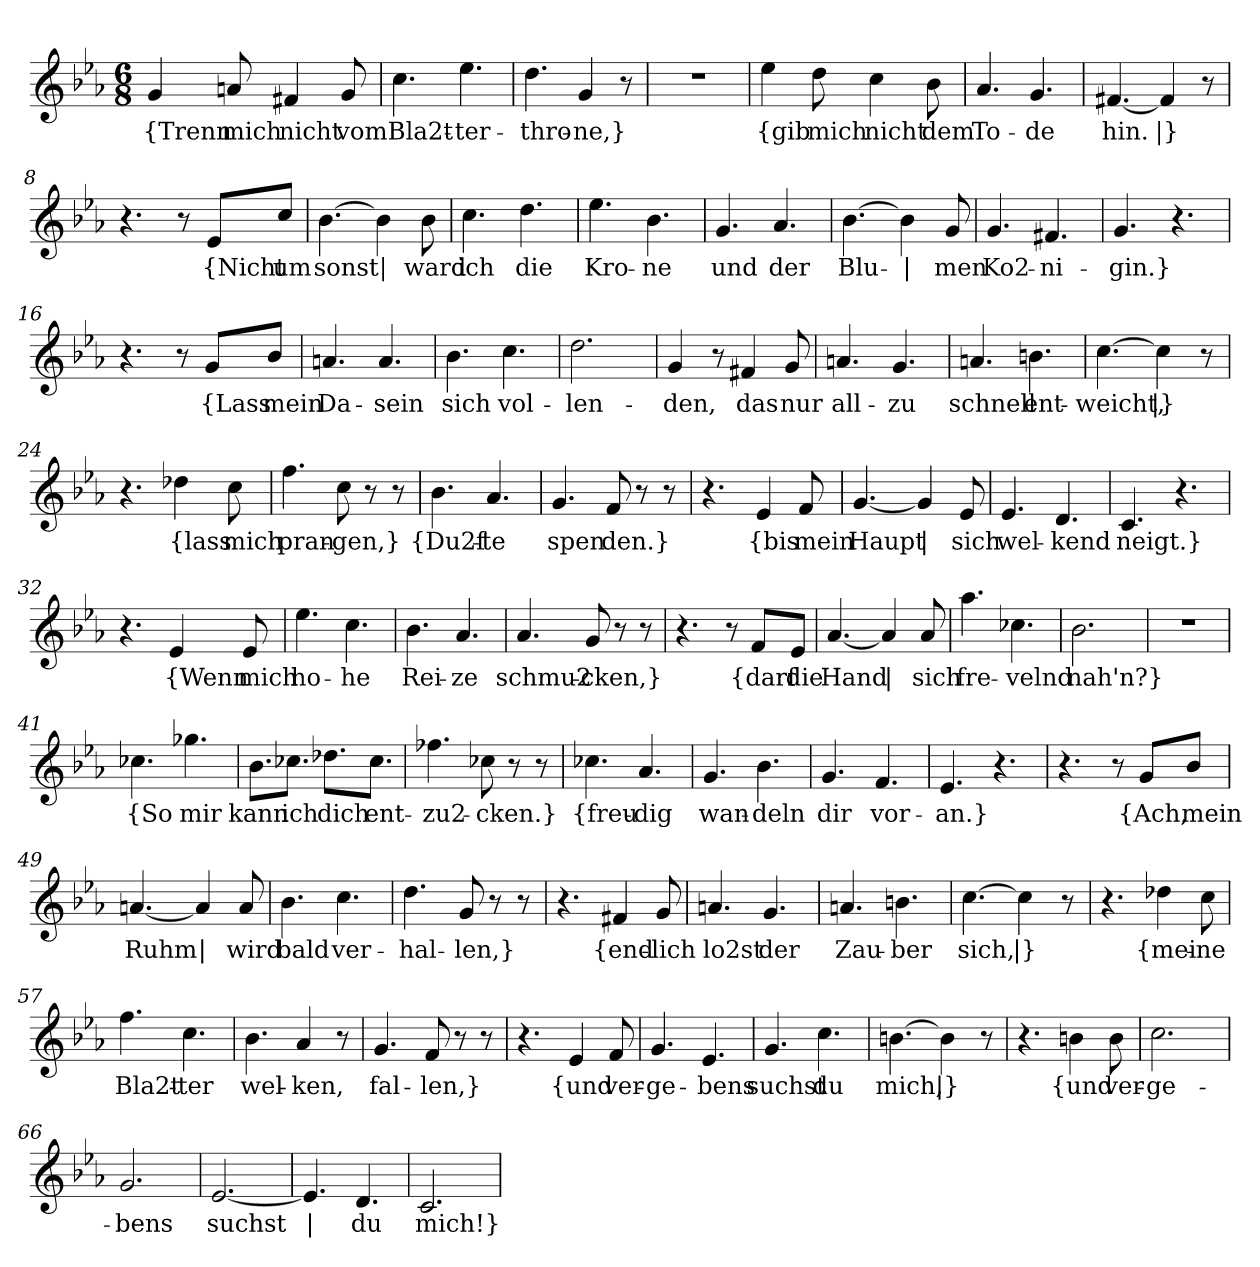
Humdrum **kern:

**kern	**text
*part1	*part1
*staff1	*staff1
*clefG2	*
*k[b-e-a-]	*
*M6/8	*
=1	=1
!	!LO:LY:b
4g/	{Trenn
!	!LO:LY:b
8an/	mich
!	!LO:LY:b
4f#X/	nicht
!	!LO:LY:b
8g/	vom
=2	=2
!	!LO:LY:b
4.cc\	Bla2t-
!	!LO:LY:b
4.ee-\	-ter-
=3	=3
!	!LO:LY:b
4.dd\	-thro-
!	!LO:LY:b
4g/	-ne,}
8r	.
=4	=4
2.r	.
=5	=5
!	!LO:LY:b
4ee-\	{gib
!	!LO:LY:b
8dd\	mich
!	!LO:LY:b
4cc\	nicht
!	!LO:LY:b
8b-\	dem
=6	=6
!	!LO:LY:b
4.a-/	To-
!	!LO:LY:b
4.g/	-de
=7	=7
!	!LO:LY:b
[4.f#X/	hin.
!	!LO:LY:b
4f#/]	|}
8r	.
!!LO:LB:g=z
=8	=8
4.r	.
8r	.
!	!LO:LY:b
8e-/L	{Nicht
!	!LO:LY:b
8cc/J	um
=9	=9
!	!LO:LY:b
[4.b-\	-sonst
!	!LO:LY:b
4b-\]	|
!	!LO:LY:b
8b-\	ward
=10	=10
!	!LO:LY:b
4.cc\	ich
!	!LO:LY:b
4.dd\	die
=11	=11
!	!LO:LY:b
4.ee-\	Kro-
!	!LO:LY:b
4.b-\	-ne
=12	=12
!	!LO:LY:b
4.g/	und
!	!LO:LY:b
4.a-/	der
=13	=13
!	!LO:LY:b
[4.b-\	Blu-
!	!LO:LY:b
4b-\]	|
!	!LO:LY:b
8g/	-men
=14	=14
!	!LO:LY:b
4.g/	Ko2-
!	!LO:LY:b
4.f#X/	-ni-
=15	=15
!	!LO:LY:b
4.g/	-gin.}
4.r	.
!!LO:LB:g=z
=16	=16
4.r	.
8r	.
!	!LO:LY:b
8g/L	{Lass
!	!LO:LY:b
8b-/J	mein
=17	=17
!	!LO:LY:b
4.an/	Da-
!	!LO:LY:b
4.a/	sein
=18	=18
!	!LO:LY:b
4.b-\	sich
!	!LO:LY:b
4.cc\	vol-
=19	=19
!	!LO:LY:b
2.dd\	-len-
=20	=20
!	!LO:LY:b
4g/	-den,
8r	.
!	!LO:LY:b
4f#X/	das
!	!LO:LY:b
8g/	nur
=21	=21
!	!LO:LY:b
4.an/	all-
!	!LO:LY:b
4.g/	-zu
=22	=22
!	!LO:LY:b
4.an/	schnell
!	!LO:LY:b
4.bn\	ent-
=23	=23
!	!LO:LY:b
[4.cc\	-weicht,
!	!LO:LY:b
4cc\]	|}
8r	.
!!LO:LB:g=z
=24	=24
4.r	.
!	!LO:LY:b
4dd-X\	{lass
!	!LO:LY:b
8cc\	mich
=25	=25
!	!LO:LY:b
4.ff\	pran-
!	!LO:LY:b
8cc\	-gen,}
8r	.
8r	.
=26	=26
!	!LO:LY:b
4.b-\	{Du2f-
!	!LO:LY:b
4.a-/	-te
=27	=27
!	!LO:LY:b
4.g/	spen
!	!LO:LY:b
8f/	-den.}
8r	.
8r	.
=28	=28
4.r	.
!	!LO:LY:b
4e-/	{bis
!	!LO:LY:b
8f/	mein
=29	=29
!	!LO:LY:b
[4.g/	Haupt
!	!LO:LY:b
4g/]	|
!	!LO:LY:b
8e-/	sich
=30	=30
!	!LO:LY:b
4.e-/	wel-
!	!LO:LY:b
4.d/	-kend
!!LO:LB:g=z
=31	=31
!	!LO:LY:b
4.c/	neigt.}
4.r	.
=32	=32
4.r	.
!	!LO:LY:b
4e-/	{Wenn
!	!LO:LY:b
8e-/	mich
=33	=33
!	!LO:LY:b
4.ee-\	ho-
!	!LO:LY:b
4.cc\	-he
=34	=34
!	!LO:LY:b
4.b-\	Rei-
!	!LO:LY:b
4.a-/	-ze
=35	=35
!	!LO:LY:b
4.a-/	schmu2-
!	!LO:LY:b
8g/	-cken,}
8r	.
8r	.
=36	=36
4.r	.
8r	.
!	!LO:LY:b
8f/L	{darf
!	!LO:LY:b
8e-/J	die
=37	=37
!	!LO:LY:b
[4.a-/	Hand
!	!LO:LY:b
4a-/]	|
!	!LO:LY:b
8a-/	sich
=38	=38
!	!LO:LY:b
4.aa-\	fre-
!	!LO:LY:b
4.cc-X\	-velnd
!!LO:LB:g=z
=39	=39
!	!LO:LY:b
2.b-\	nah'n?}
=40	=40
2.r	.
=41	=41
!	!LO:LY:b
4.cc-X\	{So
!	!LO:LY:b
4.gg-X\	mir
=42	=42
!	!LO:LY:b
8.b-\L	kann
!	!LO:LY:b
8.cc-X\J	ich
!	!LO:LY:b
8.dd-X\L	dich
!	!LO:LY:b
8.cc-\J	ent-
=43	=43
!	!LO:LY:b
4.ff-X\	-zu2-
!	!LO:LY:b
8cc-X\	-cken.}
8r	.
8r	.
=44	=44
!	!LO:LY:b
4.cc-X\	{freu-
!	!LO:LY:b
4.a-/	-dig
=45	=45
!	!LO:LY:b
4.g/	wan-
!	!LO:LY:b
4.b-\	-deln
=46	=46
!	!LO:LY:b
4.g/	dir
!	!LO:LY:b
4.f/	vor-
=47	=47
!	!LO:LY:b
4.e-/	-an.}
4.r	.
!!LO:LB:g=z
=48	=48
4.r	.
8r	.
!	!LO:LY:b
8g/L	{Ach,
!	!LO:LY:b
8b-/J	mein
=49	=49
!	!LO:LY:b
[4.an/	Ruhm
!	!LO:LY:b
4a/]	|
!	!LO:LY:b
8a/	wird
=50	=50
!	!LO:LY:b
4.b-\	bald
!	!LO:LY:b
4.cc\	ver-
=51	=51
!	!LO:LY:b
4.dd\	-hal-
!	!LO:LY:b
8g/	-len,}
8r	.
8r	.
=52	=52
4.r	.
!	!LO:LY:b
4f#X/	{end-
!	!LO:LY:b
8g/	-lich
=53	=53
!	!LO:LY:b
4.an/	lo2st
!	!LO:LY:b
4.g/	der
=54	=54
!	!LO:LY:b
4.an/	Zau-
!	!LO:LY:b
4.bn\	-ber
=55	=55
!	!LO:LY:b
[4.cc\	sich,
!	!LO:LY:b
4cc\]	|}
8r	.
!!LO:LB:g=z
=56	=56
4.r	.
!	!LO:LY:b
4dd-X\	{mei-
!	!LO:LY:b
8cc\	-ne
=57	=57
!	!LO:LY:b
4.ff\	Bla2t-
!	!LO:LY:b
4.cc\	-ter
=58	=58
!	!LO:LY:b
4.b-\	wel-
!	!LO:LY:b
4a-/	ken,
8r	.
=59	=59
!	!LO:LY:b
4.g/	fal-
!	!LO:LY:b
8f/	-len,}
8r	.
8r	.
=60	=60
4.r	.
!	!LO:LY:b
4e-/	{und
!	!LO:LY:b
8f/	ver-
=61	=61
!	!LO:LY:b
4.g/	-ge-
!	!LO:LY:b
4.e-/	-bens
=62	=62
!	!LO:LY:b
4.g/	suchst
!	!LO:LY:b
4.cc\	du
=63	=63
!	!LO:LY:b
[4.bn\	mich,
!	!LO:LY:b
4b\]	|}
8r	.
!!LO:LB:g=z
=64	=64
4.r	.
!	!LO:LY:b
4bn\	{und
!	!LO:LY:b
8b\	ver-
=65	=65
!	!LO:LY:b
2.cc\	-ge-
=66	=66
!	!LO:LY:b
2.g/	-bens
=67	=67
!	!LO:LY:b
[2.e-/	suchst
=68	=68
!	!LO:LY:b
4.e-/]	|
!	!LO:LY:b
4.d/	du
=69	=69
!	!LO:LY:b
2.c/	mich!}
=	=
*-	*-
